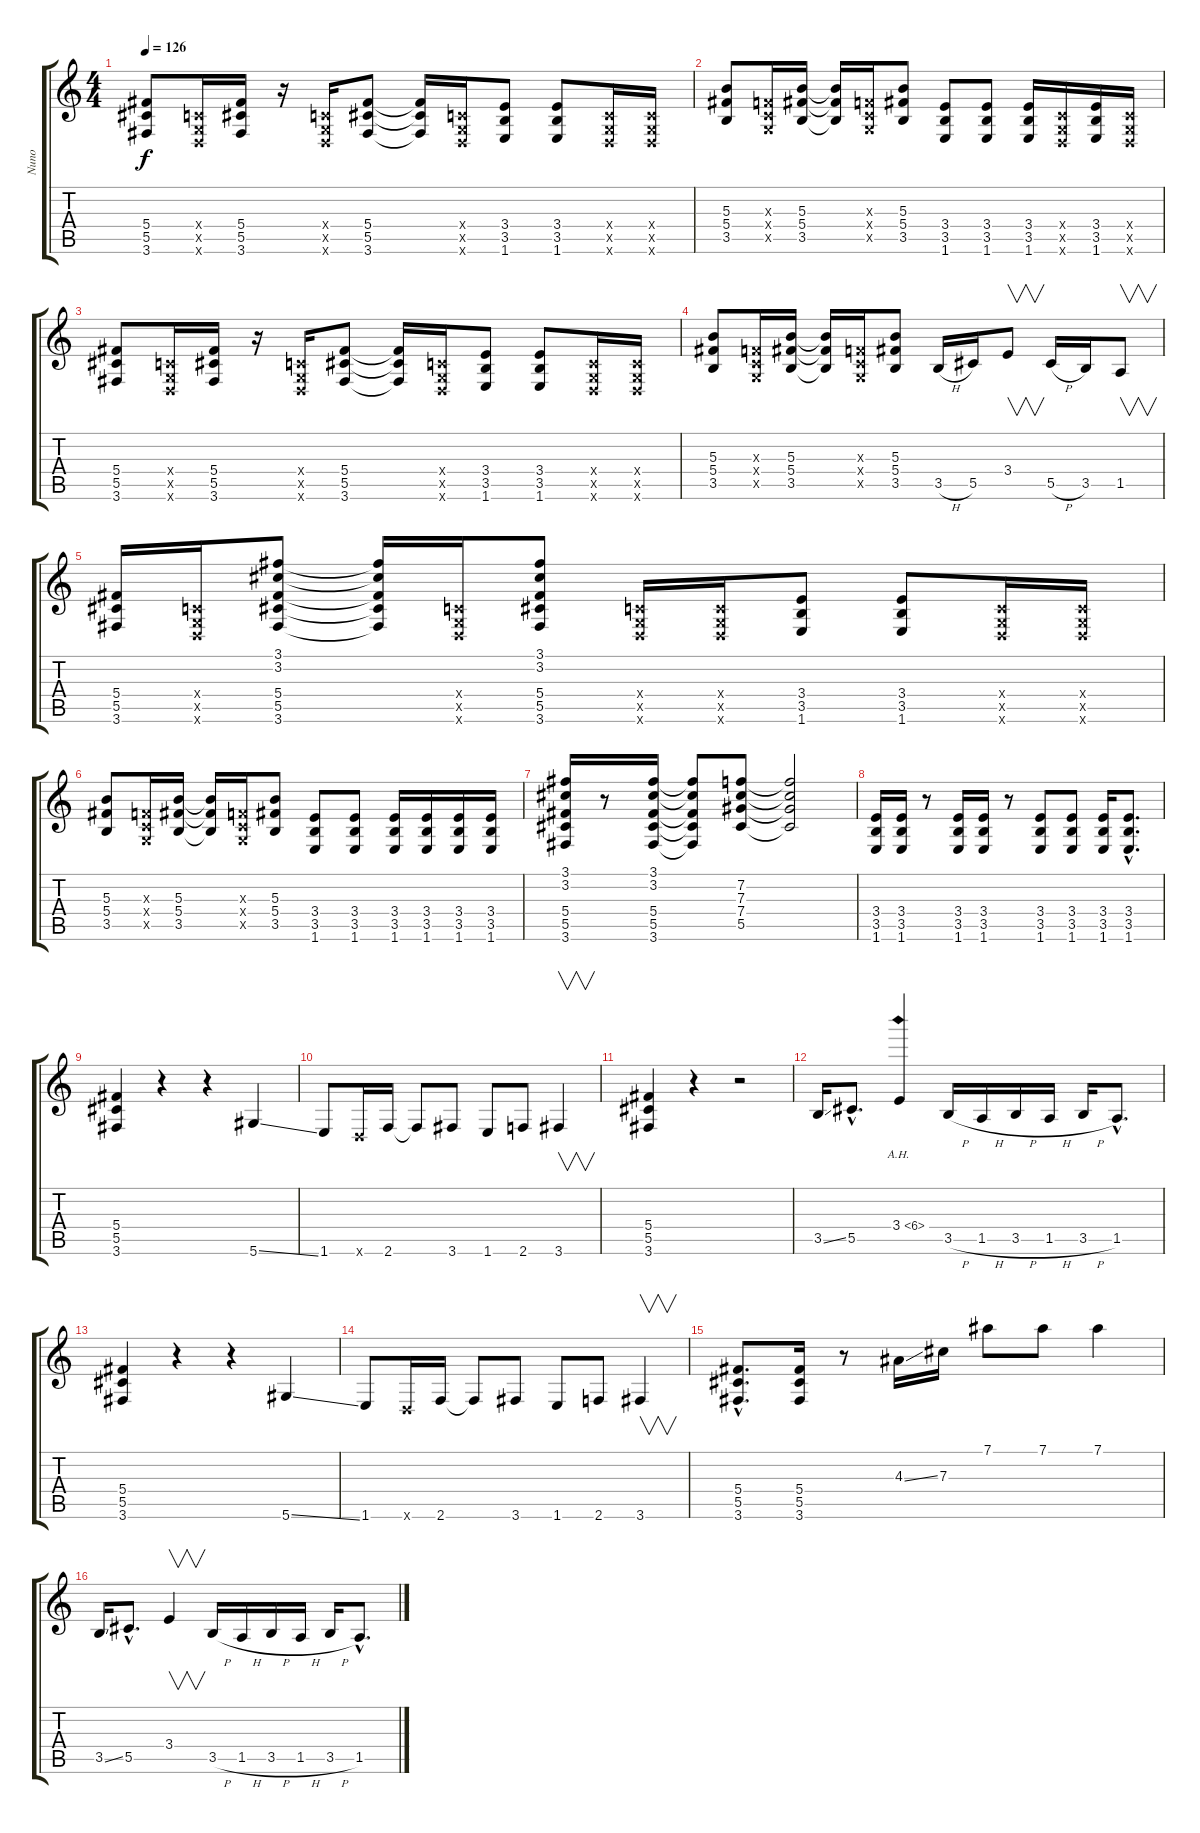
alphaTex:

\track ("Nuno" "Nuno") {instrument overdrivenguitar}
\staff {score tabs}
\tuning (Eb4 Bb3 Gb3 Db3 Ab2 Eb2) {hide}
\ts (4 4)
\tempo 126
\clef g2
\ks c
(5.4 5.5 3.6).8{dy f instrument overdrivenguitar} (-1.4{x} -1.5{x} -1.6{x}).16 (5.4 5.5 3.6).16 r.16 (-1.4{x} -1.5{x} -1.6{x}).16 (5.4 5.5 3.6).8 (5.4{t} 5.5{t} 3.6{t}).16 (-1.4{x} -1.5{x} -1.6{x}).16 (3.4 3.5 1.6).8 (3.4 3.5 1.6).8 (-1.4{x} -1.5{x} -1.6{x}).16 (-1.4{x} -1.5{x} -1.6{x}).16 |
(5.3 5.4 3.5).8 (-1.3{x} -1.4{x} -1.5{x}).16 (5.3 5.4 3.5).16 (5.3{t} 5.4{t} 3.5{t}).16 (-1.3{x} -1.4{x} -1.5{x}).16 (5.3 5.4 3.5).8 (3.4 3.5 1.6).8 (3.4 3.5 1.6).8 (3.4 3.5 1.6).16 (-1.4{x} -1.5{x} -1.6{x}).16 (3.4 3.5 1.6).16 (-1.4{x} -1.5{x} -1.6{x}).16 |
(5.4 5.5 3.6).8 (-1.4{x} -1.5{x} -1.6{x}).16 (5.4 5.5 3.6).16 r.16 (-1.4{x} -1.5{x} -1.6{x}).16 (5.4 5.5 3.6).8 (5.4{t} 5.5{t} 3.6{t}).16 (-1.4{x} -1.5{x} -1.6{x}).16 (3.4 3.5 1.6).8 (3.4 3.5 1.6).8 (-1.4{x} -1.5{x} -1.6{x}).16 (-1.4{x} -1.5{x} -1.6{x}).16 |
(5.3 5.4 3.5).8 (-1.3{x} -1.4{x} -1.5{x}).16 (5.3 5.4 3.5).16 (5.3{t} 5.4{t} 3.5{t}).16 (-1.3{x} -1.4{x} -1.5{x}).16 (5.3 5.4 3.5).8 3.5{h}.16 5.5.16 3.4.8{v} 5.5{h}.16 3.5.16 1.5.8{v} |
(5.4 5.5 3.6).16 (-1.4{x} -1.5{x} -1.6{x}).16 (3.1 3.2 5.4 5.5 3.6).8 (3.1{t} 3.2{t} 5.4{t} 5.5{t} 3.6{t}).16 (-1.4{x} -1.5{x} -1.6{x}).16 (3.1 3.2 5.4 5.5 3.6).8 (-1.4{x} -1.5{x} -1.6{x}).16 (-1.4{x} -1.5{x} -1.6{x}).16 (3.4 3.5 1.6).8 (3.4 3.5 1.6).8 (-1.4{x} -1.5{x} -1.6{x}).16 (-1.4{x} -1.5{x} -1.6{x}).16 |
(5.3 5.4 3.5).8 (-1.3{x} -1.4{x} -1.5{x}).16 (5.3 5.4 3.5).16 (5.3{t} 5.4{t} 3.5{t}).16 (-1.3{x} -1.4{x} -1.5{x}).16 (5.3 5.4 3.5).8 (3.4 3.5 1.6).8 (3.4 3.5 1.6).8 (3.4 3.5 1.6).16 (3.4 3.5 1.6).16 (3.4 3.5 1.6).16 (3.4 3.5 1.6).16 |
(3.1 3.2 5.4 5.5 3.6).16 r.8 (3.1 3.2 5.4 5.5 3.6).16 (3.1{t} 3.2{t} 5.4{t} 5.5{t} 3.6{t}).8 (7.2 7.3 7.4 5.5).8 (7.2{t} 7.3{t} 7.4{t} 5.5{t}).2 |
(3.4 3.5 1.6).16 (3.4 3.5 1.6).16 r.8 (3.4 3.5 1.6).16 (3.4 3.5 1.6).16 r.8 (3.4 3.5 1.6).8 (3.4 3.5 1.6).8 (3.4 3.5 1.6).16 (3.4{hac} 3.5{hac} 1.6{hac}).8{d} |
(5.4 5.5 3.6).4 r.4 r.4 5.6{ss}.4 |
1.6.8 -1.6{x}.16 2.6.16 2.6{t}.8 3.6.8 1.6.8 2.6.8 3.6.4{v} |
(5.4 5.5 3.6).4 r.4 r.2 |
3.5{ss}.16 5.5{hac}.8{d} 3.4{ah 3}.4 3.5{h}.16 1.5{h}.16 3.5{h}.16 1.5{h}.16 3.5{h}.16 1.5{hac}.8{d} |
(5.4 5.5 3.6).4 r.4 r.4 5.6{ss}.4 |
1.6.8 -1.6{x}.16 2.6.16 2.6{t}.8 3.6.8 1.6.8 2.6.8 3.6.4{v} |
(5.4{hac} 5.5{hac} 3.6{hac}).8{d} (5.4 5.5 3.6).16 r.8 4.3{ss}.16 7.3.16 7.1.8 7.1.8 7.1.4 |
3.5{ss}.16 5.5{hac}.8{d} 3.4.4{v} 3.5{h}.16 1.5{h}.16 3.5{h}.16 1.5{h}.16 3.5{h}.16 1.5{hac}.8{d}
